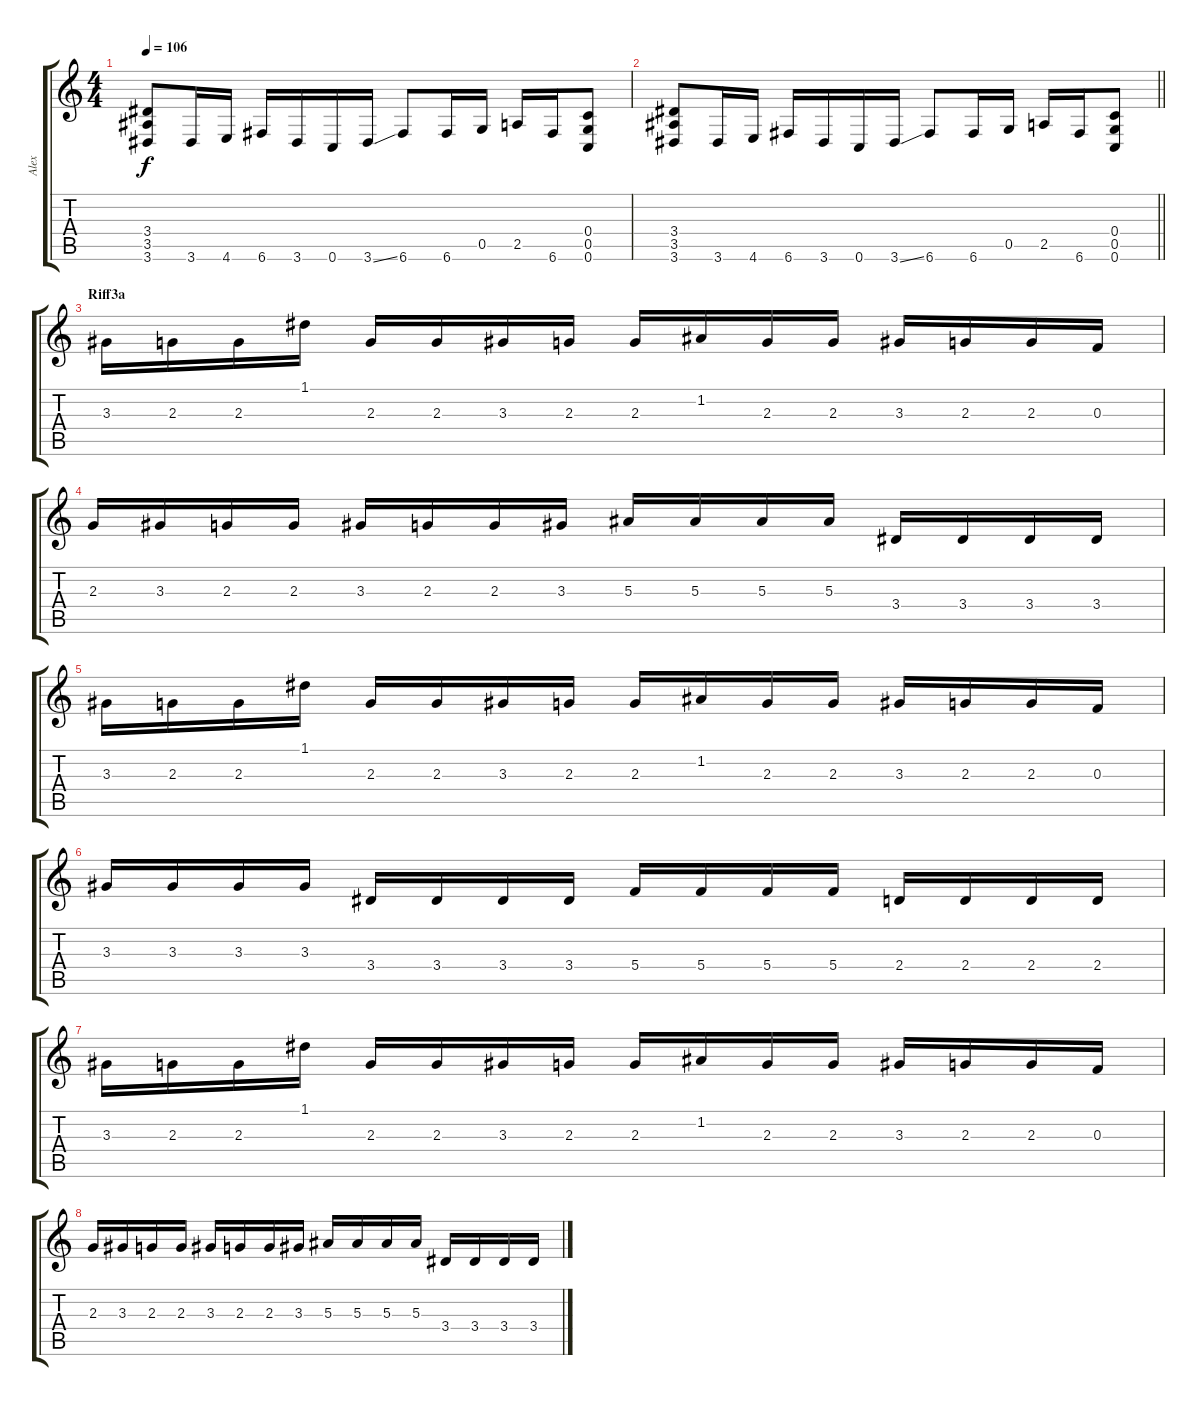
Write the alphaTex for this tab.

\track ("Alex" "Alex") {instrument distortionguitar}
\staff {score tabs}
\tuning (D4 A3 F3 C3 G2 C2) {hide}
\ts (4 4)
\tempo 106
\clef g2
\ks c
(3.4 3.5 3.6).8{dy f} 3.6.16 4.6.16 6.6.16 3.6.16 0.6.16 3.6{ss}.16 6.6.8 6.6.16 0.5.16 2.5.16 6.6.16 (0.4 0.5 0.6).8 |
\barLineRight lightlight
(3.4 3.5 3.6).8 3.6.16 4.6.16 6.6.16 3.6.16 0.6.16 3.6{ss}.16 6.6.8 6.6.16 0.5.16 2.5.16 6.6.16 (0.4 0.5 0.6).8 |
\section ("" "Riff3a")
3.3.16 2.3.16 2.3.16 1.1.16 2.3.16 2.3.16 3.3.16 2.3.16 2.3.16 1.2.16 2.3.16 2.3.16 3.3.16 2.3.16 2.3.16 0.3.16 |
2.3.16 3.3.16 2.3.16 2.3.16 3.3.16 2.3.16 2.3.16 3.3.16 5.3.16 5.3.16 5.3.16 5.3.16 3.4.16 3.4.16 3.4.16 3.4.16 |
3.3.16 2.3.16 2.3.16 1.1.16 2.3.16 2.3.16 3.3.16 2.3.16 2.3.16 1.2.16 2.3.16 2.3.16 3.3.16 2.3.16 2.3.16 0.3.16 |
3.3.16 3.3.16 3.3.16 3.3.16 3.4.16 3.4.16 3.4.16 3.4.16 5.4.16 5.4.16 5.4.16 5.4.16 2.4.16 2.4.16 2.4.16 2.4.16 |
3.3.16 2.3.16 2.3.16 1.1.16 2.3.16 2.3.16 3.3.16 2.3.16 2.3.16 1.2.16 2.3.16 2.3.16 3.3.16 2.3.16 2.3.16 0.3.16 |
2.3.16 3.3.16 2.3.16 2.3.16 3.3.16 2.3.16 2.3.16 3.3.16 5.3.16 5.3.16 5.3.16 5.3.16 3.4.16 3.4.16 3.4.16 3.4.16
